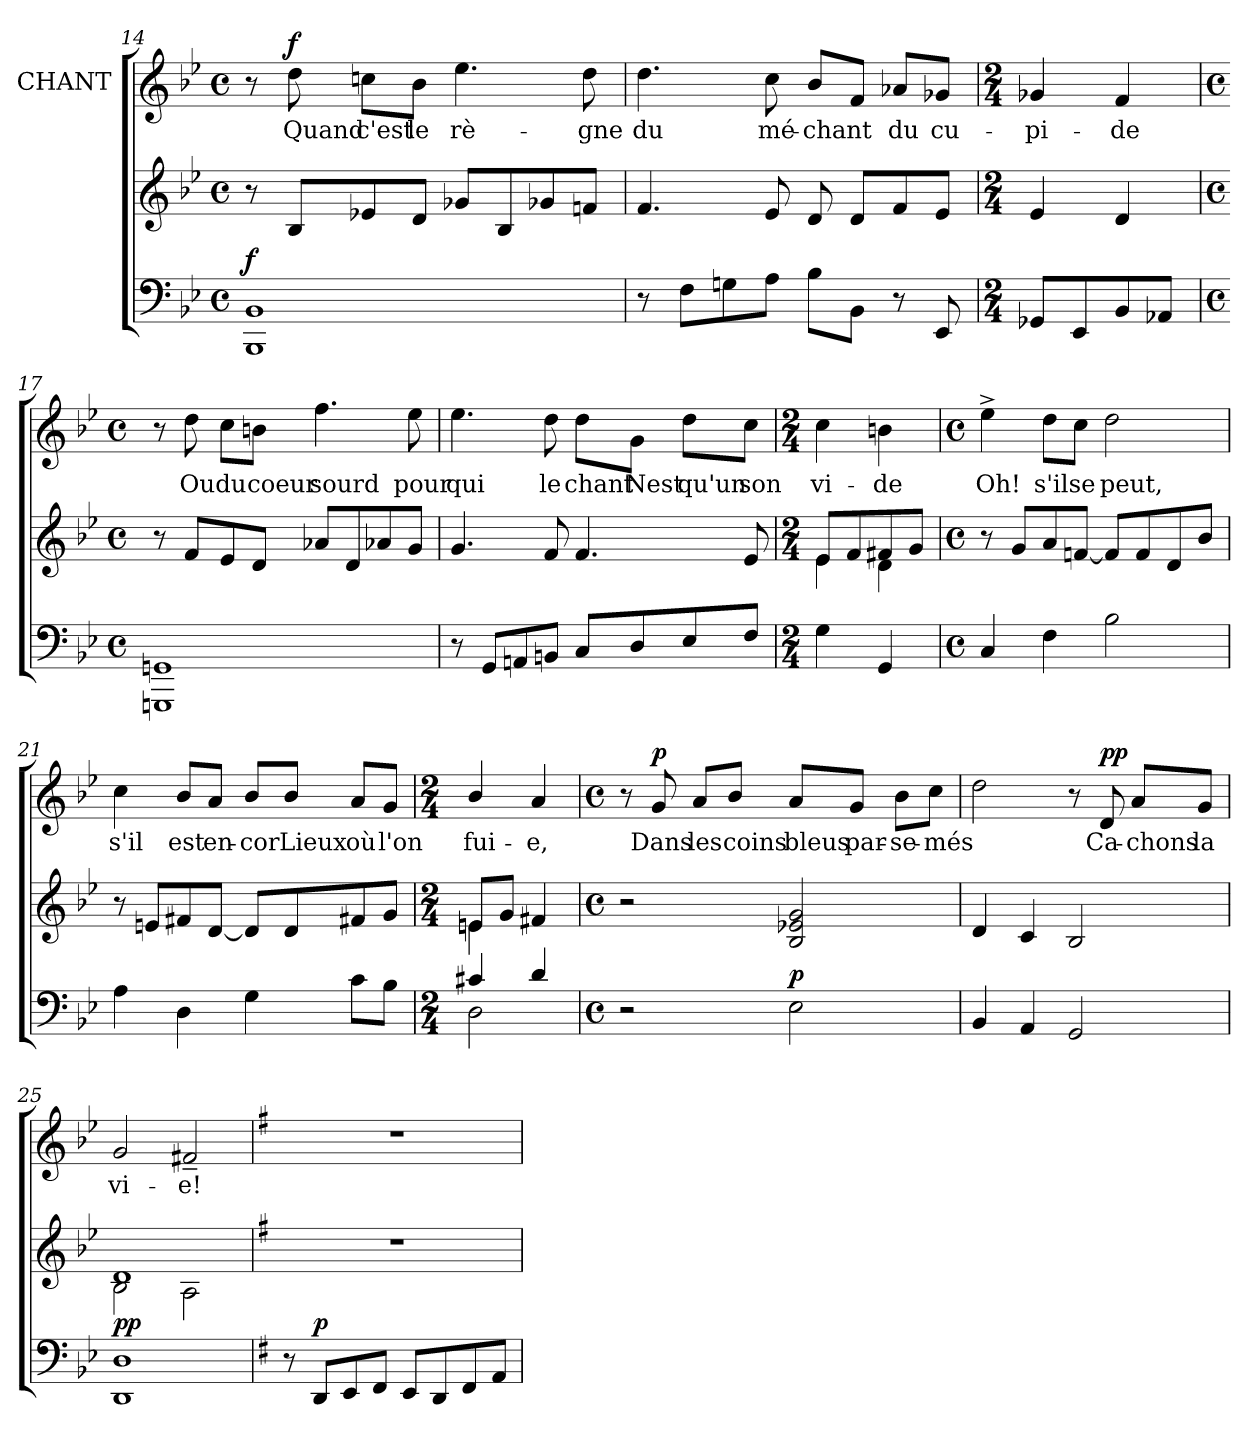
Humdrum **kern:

**kern	**dynam	**kern	**kern	**text	**dynam
*part3	*part3	*part2	*part1	*part1	*part1
*staff3	*staff3	*staff2	*staff1	*staff1	*staff1
*	*	*	*I"CHANT	*	*
!!LO:LB:g=z
*clefF4	*	*clefG2	*clefG2	*	*
*k[b-e-]	*	*k[b-e-]	*k[b-e-]	*	*
*M4/4	*	*M4/4	*M4/4	*	*
*met(c)	*	*met(c)	*met(c)	*	*
=14	=14	=14	=14	=14	=14
!	!LO:DY:a	!	!	!	!
1BBB-i/ 1BB-i/	f	8r	8r	.	.
!	!	!	!	!	!LO:DY:a
.	.	8B-j/L	8ddj\	Quand	f
.	.	8e-Xj/	8ccnj\L	c'est	.
.	.	8dj/J	8b-j\J	le	.
.	.	8g-Xj/L	4.ee-j\	rè-	.
.	.	8B-j/	.	.	.
.	.	8g-Xj/	.	.	.
.	.	8fnj/J	8ddj\	gne	.
=15	=15	=15	=15	=15	=15
8r	.	4.fj/	4.ddj\	du	.
8Fi\L	.	.	.	.	.
8Gni\	.	.	.	.	.
8Ai\J	.	8e-j/	8ccj\	mé-	.
8B-i\L	.	8dj/	8b-j/L	chant	.
8BB-i\J	.	8dj/L	8fj/J	.	.
8r	.	8fj/	8a-Xj/L	du	.
8EE-i/	.	8e-j/J	8g-Xj/J	cu-	.
=16	=16	=16	=16	=16	=16
*M2/4	*	*M2/4	*M2/4	*	*
8GG-Xi/L	.	4e-j/	4g-Xj/	pi-	.
8EE-i/	.	.	.	.	.
8BB-i/	.	4dj/	4fj/	de	.
8AA-Xi/J	.	.	.	.	.
!!LO:LB:g=z
=17	=17	=17	=17	=17	=17
*M4/4	*	*M4/4	*M4/4	*	*
*met(c)	*	*met(c)	*met(c)	*	*
1GGGni/ 1GGni/	.	8r	8r	.	.
.	.	8fj/L	8ddj\	Ou	.
.	.	8e-j/	8ccj\L	du	.
.	.	8dj/J	8bnj\J	coeur	.
.	.	8a-Xj/L	4.ffj\	sourd	.
.	.	8dj/	.	.	.
.	.	8a-Xj/	.	.	.
.	.	8gj/J	8ee-j\	pour	.
=18	=18	=18	=18	=18	=18
8r	.	4.gj/	4.ee-j\	qui	.
8GGi/L	.	.	.	.	.
8AAni/	.	.	.	.	.
8BBni/J	.	8fj/	8ddj\	le	.
8Ci/L	.	4.fj/	8ddj\L	chant	.
8Di/	.	.	8gj\J	Nest	.
8E-i/	.	.	8ddj\L	qu'un	.
8Fi/J	.	8e-j/	8ccj\J	son	.
=19	=19	=19	=19	=19	=19
*M2/4	*	*M2/4	*M2/4	*	*
*	*	*^	*	*	*
4Gi\	.	8e-j/L	4e-Z\	4ccj\	vi-	.
.	.	8fj/	.	.	.	.
4GGi/	.	8f#Xj/	4dZ\	4bnj\	de	.
.	.	8gj/J	.	.	.	.
*	*	*v	*v	*	*	*
=20	=20	=20	=20	=20	=20
*M4/4	*	*M4/4	*M4/4	*	*
*met(c)	*	*met(c)	*met(c)	*	*
4Ci/	.	8r	4ee-^>j\	Oh!	.
.	.	8gj/L	.	.	.
4Fi\	.	8aj/	8ddj\L	s'il	.
.	.	[8fnj/J	8ccj\J	se	.
2B-i\	.	8fj/L]	2ddj\	peut,	.
.	.	8fj/	.	.	.
.	.	8dj/	.	.	.
.	.	8b-j/J	.	.	.
!!LO:LB:g=z
=21	=21	=21	=21	=21	=21
4Ai\	.	8r	4ccj\	s'il	.
.	.	8enj/L	.	.	.
4Di\	.	8f#Xj/	8b-j/L	est	.
.	.	[8dj/J	8aj/J	en-	.
4Gi\	.	8dj/L]	8b-j/L	cor	.
.	.	8dj/	8b-j/J	Lieux	.
8ci\L	.	8f#Xj/	8aj/L	où	.
8B-i\J	.	8gj/J	8gj/J	l'on	.
=22	=22	=22	=22	=22	=22
*M2/4	*	*M2/4	*M2/4	*	*
*^	*	*^	*	*	*
4c#Xi/	2DV\	.	8enj/L	4enZ\	4b-j/	fui-	.
.	.	.	8gj/J	.	.	.	.
4di/	.	.	4f#Xj/	4ryy	4aj/	e,	.
*v	*v	*	*	*	*	*	*
*	*	*v	*v	*	*	*
=23	=23	=23	=23	=23	=23
*M4/4	*	*M4/4	*M4/4	*	*
*met(c)	*	*met(c)	*met(c)	*	*
2r	.	2r	8r	.	.
!	!	!	!	!	!LO:DY:a
.	.	.	8gj/	Dans	p
.	.	.	8aj/L	les	.
.	.	.	8b-j/J	coins	.
!	!LO:DY:a	!	!	!	!
2E-i\	p	2gj/ 2e-Xj/ 2B-j/	8aj/L	bleus	.
.	.	.	8gj/J	par-	.
.	.	.	8b-j\L	se-	.
.	.	.	8ccj\J	més	.
!!LO:PB:g=z
=24	=24	=24	=24	=24	=24
4BB-i/	.	4dj/	2ddj\	.	.
4AAi/	.	4cj/	.	.	.
2GGi/	.	2B-j/	8r	.	.
!	!	!	!	!	!LO:DY:a
.	.	.	8dj/	Ca-	pp
.	.	.	8aj/L	chons	.
.	.	.	8gj/J	la	.
=25	=25	=25	=25	=25	=25
*	*	*^	*	*	*
!	!LO:DY:a	!	!	!	!	!
1DDi/ 1Di/	pp	1dj/	2B-Z\	2gj/	vi-	.
.	.	.	2AZ\	2f#X~>j/	e!	.
*	*	*v	*v	*	*	*
=26	=26	=26	=26	=26	=26
*k[f#]	*	*k[f#]	*k[f#]	*	*
8r	.	1r	1r	.	.
!	!LO:DY:a	!	!	!	!
8DDi/L	p	.	.	.	.
8EEi/	.	.	.	.	.
8FF#i/J	.	.	.	.	.
8EEi/L	.	.	.	.	.
8DDi/	.	.	.	.	.
8FF#i/	.	.	.	.	.
8AAi/J	.	.	.	.	.
=	=	=	=	=	=
*-	*-	*-	*-	*-	*-
